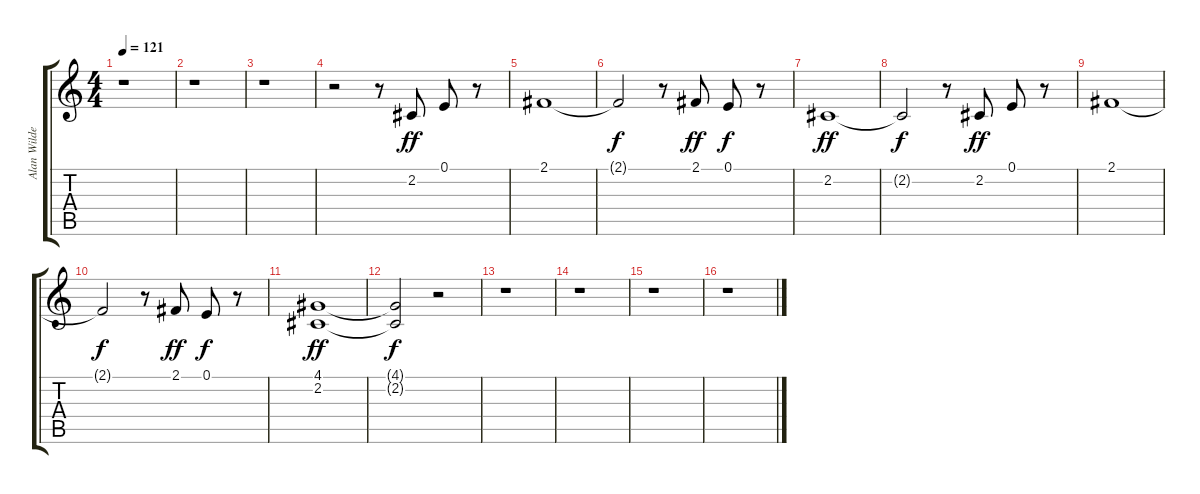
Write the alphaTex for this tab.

\track ("Alan Wilder - Synth II" "Alan Wilde") {instrument fx7echoes}
\staff {score tabs}
\tuning (E4 B3 G3 D3 A2 E2) {hide}
\ts (4 4)
\tempo 121
\clef g2
\ks c
r.1{dy ff} |
r.1 |
r.1 |
r.2 r.8 2.2.8 0.1.8 r.8 |
2.1.1 |
2.1{t}.2{dy f} r.8 2.1.8{dy ff} 0.1.8{dy f} r.8 |
2.2.1{dy ff} |
2.2{t}.2{dy f} r.8 2.2.8{dy ff} 0.1.8 r.8 |
2.1.1 |
2.1{t}.2{dy f} r.8 2.1.8{dy ff} 0.1.8{dy f} r.8 |
(4.1 2.2).1{dy ff} |
(4.1{t} 2.2{t}).2{dy f} r.2 |
r.1 |
r.1 |
r.1 |
r.1
